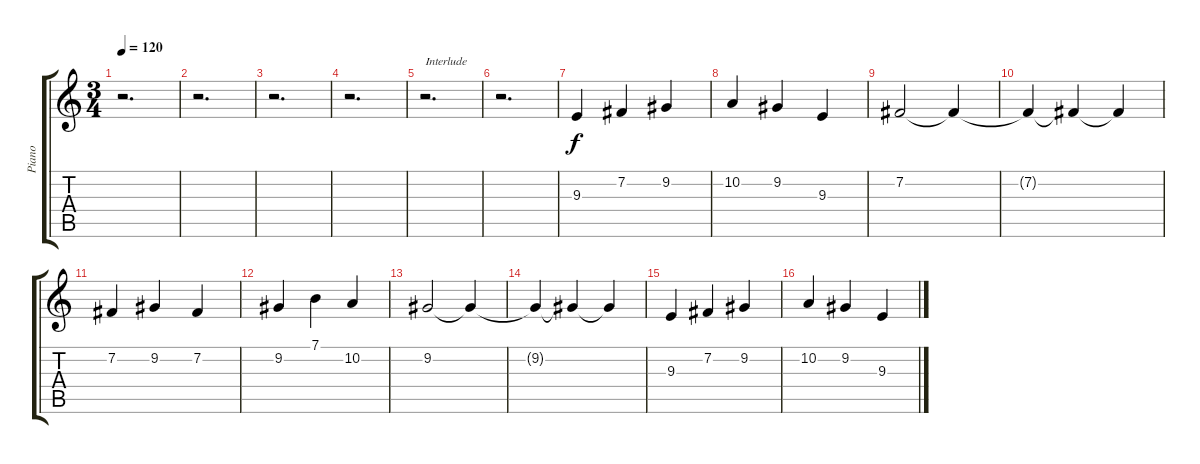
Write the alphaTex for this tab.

\track ("Piano" "Piano") {instrument acousticgrandpiano}
\staff {score tabs}
\tuning (E4 B3 G3 D3 A2 E2) {hide}
\ts (3 4)
\tempo 120
\clef g2
\ks c
r.2{d dy f} |
r.2{d} |
r.2{d} |
r.2{d} |
r.2{d txt "Interlude"} |
r.2{d} |
9.3.4 7.2.4 9.2.4 |
10.2.4 9.2.4 9.3.4 |
7.2.2 7.2{t}.4 |
7.2{t}.4 7.2{t}.4 7.2{t}.4 |
7.2.4 9.2.4 7.2.4 |
9.2.4 7.1.4 10.2.4 |
9.2.2 9.2{t}.4 |
9.2{t}.4 9.2{t}.4 9.2{t}.4 |
9.3.4 7.2.4 9.2.4 |
10.2.4 9.2.4 9.3.4
